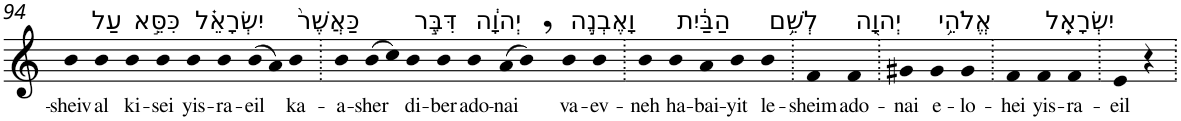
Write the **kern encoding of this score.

**kern	**text
*part1	*part1
*staff1	*staff1
*I"Piano	*
*I'Pno	*
!!LO:PB:g=z
*clefG2	*
*k[]	*
=94	=94
!	!LO:LY:b
4b	-sheiv
!LO:TX:a:t=עַל	!
!	!LO:LY:b
4b	al
!LO:TX:a:t=כִּסֵּ֣א	!
!	!LO:LY:b
4b	ki-
!	!LO:LY:b
4b	-sei
!LO:TX:a:t=יִשְׂרָאֵ֗ל	!
!	!LO:LY:b
4b	yis-
!	!LO:LY:b
4b	-ra-
!	!LO:LY:b
(>8b	-eil
8a)	.
!LO:TX:a:t=כַּאֲשֶׁר֙	!
!	!LO:LY:b
4b	ka-
=95.	=95.
!	!LO:LY:b
4b	-a-
!	!LO:LY:b
(>8b	-sher
8cc)	.
!LO:TX:a:t=דִּבֶּ֣ר	!
!	!LO:LY:b
4b	di-
!	!LO:LY:b
4b	-ber
!LO:TX:a:t=יְהוָ֔ה	!
!	!LO:LY:b
4b	ado-
!	!LO:LY:b
(>8a	-nai
8b,)	.
!LO:TX:a:t=וָאֶבְנֶ֣ה	!
!	!LO:LY:b
4b	va-
!	!LO:LY:b
4b	-ev-
=96.	=96.
!	!LO:LY:b
4b	-neh
!LO:TX:a:t=הַבַּ֔יִת	!
!	!LO:LY:b
4b	ha-
!	!LO:LY:b
4a	-bai-
!	!LO:LY:b
4b	-yit
!LO:TX:a:t=לְשֵׁ֥ם	!
!	!LO:LY:b
4b	le-
=97.	=97.
!	!LO:LY:b
4f	-sheim
!LO:TX:a:t=יְהוָ֖ה	!
!	!LO:LY:b
4f	ado-
=98.	=98.
!	!LO:LY:b
4g#X	-nai
!LO:TX:a:t=אֱלֹהֵ֥י	!
!	!LO:LY:b
4g#	e-
!	!LO:LY:b
4g#	-lo-
=99.	=99.
!	!LO:LY:b
4f	-hei
!LO:TX:a:t=יִשְׂרָאֵֽל	!
!	!LO:LY:b
4f	yis-
!	!LO:LY:b
4f	-ra-
=100.	=100.
!	!LO:LY:b
4e	-eil
4r	.
=.	=.
*-	*-
